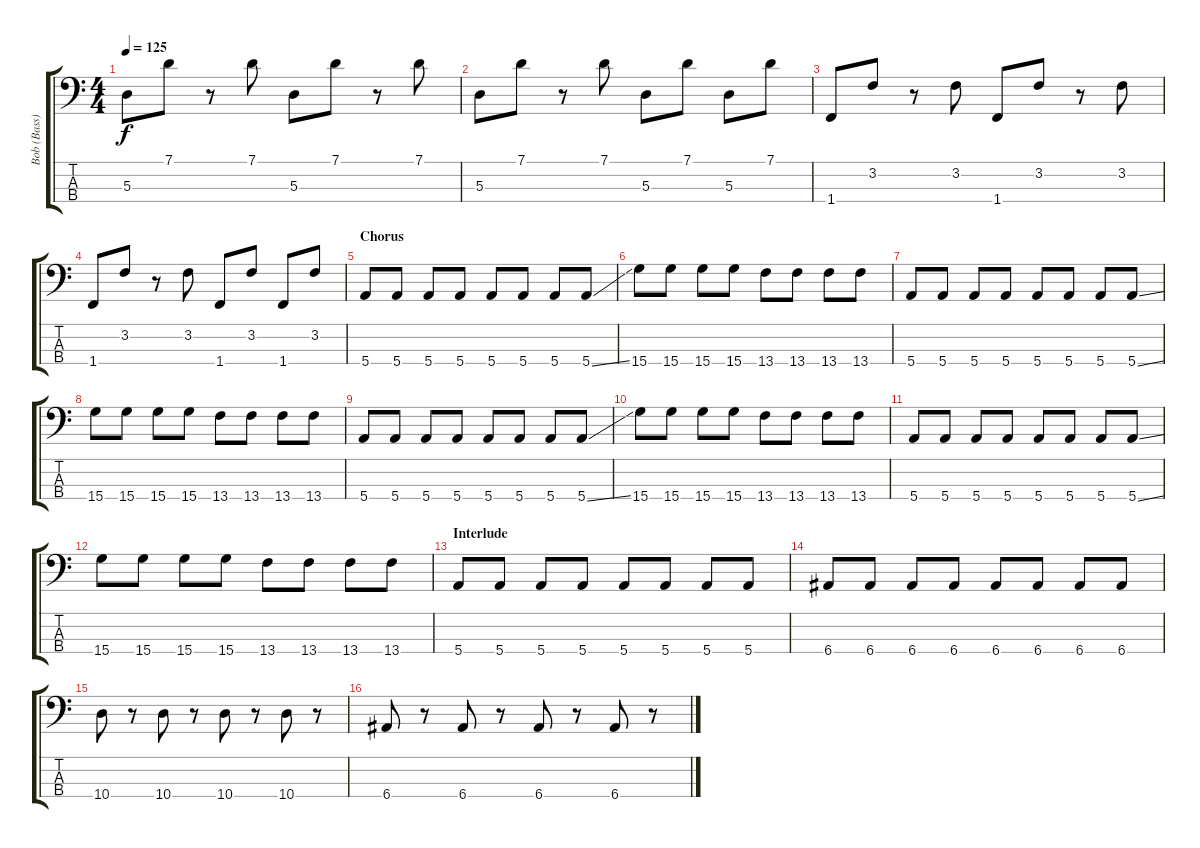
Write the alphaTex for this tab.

\track ("Bob (Bass)" "Bob (Bass)") {instrument electricbassfinger}
\staff {score tabs}
\tuning (G2 D2 A1 E1) {hide}
\ts (4 4)
\tempo 125
\clef f4
\ks c
5.3.8{dy f} 7.1.8 r.8 7.1.8 5.3.8 7.1.8 r.8 7.1.8 |
5.3.8 7.1.8 r.8 7.1.8 5.3.8 7.1.8 5.3.8 7.1.8 |
1.4.8 3.2.8 r.8 3.2.8 1.4.8 3.2.8 r.8 3.2.8 |
1.4.8 3.2.8 r.8 3.2.8 1.4.8 3.2.8 1.4.8 3.2.8 |
\section ("" "Chorus")
5.4.8 5.4.8 5.4.8 5.4.8 5.4.8 5.4.8 5.4.8 5.4{ss}.8 |
15.4.8 15.4.8 15.4.8 15.4.8 13.4.8 13.4.8 13.4.8 13.4.8 |
5.4.8 5.4.8 5.4.8 5.4.8 5.4.8 5.4.8 5.4.8 5.4{ss}.8 |
15.4.8 15.4.8 15.4.8 15.4.8 13.4.8 13.4.8 13.4.8 13.4.8 |
5.4.8 5.4.8 5.4.8 5.4.8 5.4.8 5.4.8 5.4.8 5.4{ss}.8 |
15.4.8 15.4.8 15.4.8 15.4.8 13.4.8 13.4.8 13.4.8 13.4.8 |
5.4.8 5.4.8 5.4.8 5.4.8 5.4.8 5.4.8 5.4.8 5.4{ss}.8 |
15.4.8 15.4.8 15.4.8 15.4.8 13.4.8 13.4.8 13.4.8 13.4.8 |
\section ("" "Interlude")
5.4.8 5.4.8 5.4.8 5.4.8 5.4.8 5.4.8 5.4.8 5.4.8 |
6.4.8 6.4.8 6.4.8 6.4.8 6.4.8 6.4.8 6.4.8 6.4.8 |
10.4.8 r.8 10.4.8 r.8 10.4.8 r.8 10.4.8 r.8 |
6.4.8 r.8 6.4.8 r.8 6.4.8 r.8 6.4.8 r.8
